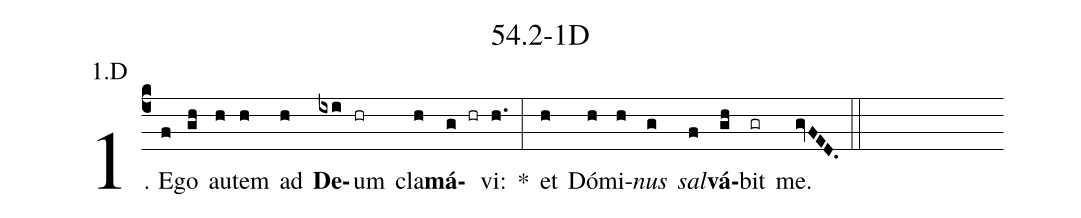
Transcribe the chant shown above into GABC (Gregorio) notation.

name: 54.2-1D;
annotation: 1.D;
%%
(c4)1. E(f)go(gh) au(h)tem(h) ad(h) <b>De</b>(ixi)um(hr) cla(h)<b>má</b>(g hr)vi:(h.) *(:) et(h) Dó(h)mi(h)<i>nus</i>(g) <i>sal</i>(f)<b>vá</b>(gh)bit(gr) me.(gvFED.) (::)


%E(h) u(h) o(g) u(f) a(gh) e.(gvFED.) (::)
